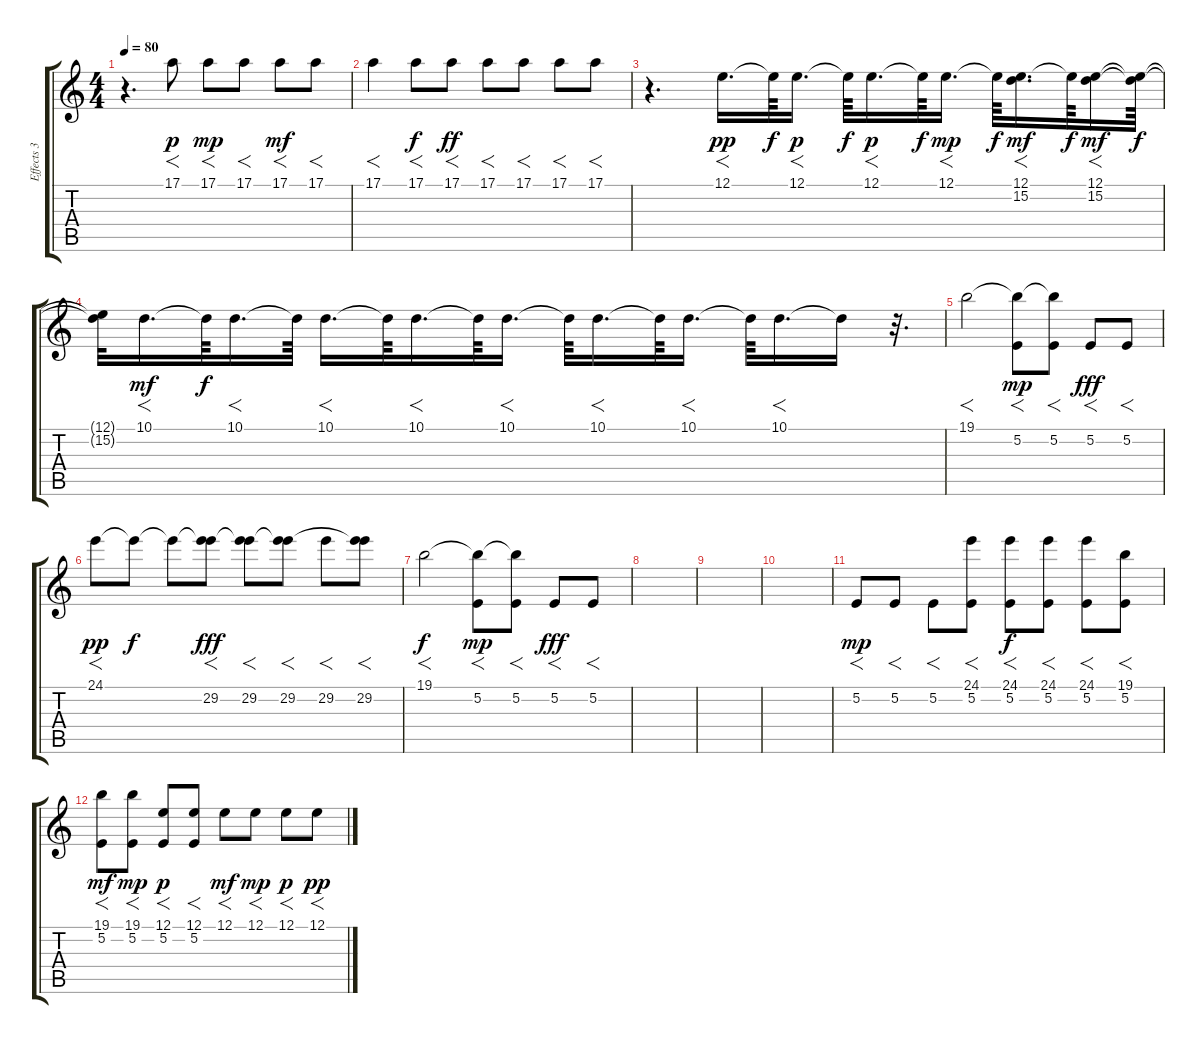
\track ("Effects 3" "Effects 3") {instrument synthbrass2}
\staff {score tabs}
\tuning (E4 B3 G3 D3 A2 E2) {hide}
\ts (4 4)
\tempo 80
\clef g2
\ks c
r.4{d dy p volume 6} 17.1.8{f} 17.1.8{f dy mp} 17.1.8{f} 17.1.8{f dy mf} 17.1.8{f} |
17.1.4{f} 17.1.8{f dy f} 17.1.8{f dy ff} 17.1.8{f} 17.1.8{f} 17.1.8{f} 17.1.8{f} |
r.4{d volume 7} 12.1.16{f d dy pp} 12.1{t}.64{dy f} 12.1.16{f d dy p} 12.1{t}.64{dy f} 12.1.16{f d dy p} 12.1{t}.64{dy f} 12.1.16{f d dy mp} 12.1{t}.64{dy f} (12.1 15.2).16{f d dy mf} 12.1{t}.64{dy f} (12.1 15.2).16{f dy mf} (12.1{t} 15.2{t}).64{dy f} |
(12.1{t} 15.2{t}).32 10.1.16{f d dy mf} 10.1{t}.64{dy f} 10.1.16{f d} 10.1{t}.64 10.1.16{f d} 10.1{t}.64 10.1.16{f d} 10.1{t}.64 10.1.16{f d} 10.1{t}.64 10.1.16{f d} 10.1{t}.64 10.1.16{f d} 10.1{t}.64 10.1.16{f d} 10.1{t}.16 r.32{d} |
19.1.2{f} (19.1{t} 5.2).8{f dy mp} (19.1{t} 5.2).8{f} 5.2.8{f dy fff} 5.2.8{f} |
24.1.8{f dy pp} 24.1{t}.8{dy f} 24.1{t}.8 (24.1{t} 29.2).8{f dy fff} (24.1{t} 29.2).8{f} (24.1{t} 29.2).8{f} 29.2.8{f} (24.1{t} 29.2).8{f} |
19.1.2{f dy f} (19.1{t} 5.2).8{f dy mp} (19.1{t} 5.2).8{f} 5.2.8{f dy fff} 5.2.8{f} |
|
|
|
5.2.8{f dy mp volume 5} 5.2.8{f} 5.2.8{f} (24.1 5.2).8{f} (24.1 5.2).8{f dy f} (24.1 5.2).8{f} (24.1 5.2).8{f} (19.1 5.2).8{f} |
(19.1 5.2).8{f dy mf} (19.1 5.2).8{f dy mp} (12.1 5.2).8{f dy p} (12.1 5.2).8{f} 12.1.8{f dy mf} 12.1.8{f dy mp} 12.1.8{f dy p} 12.1.8{f dy pp}
